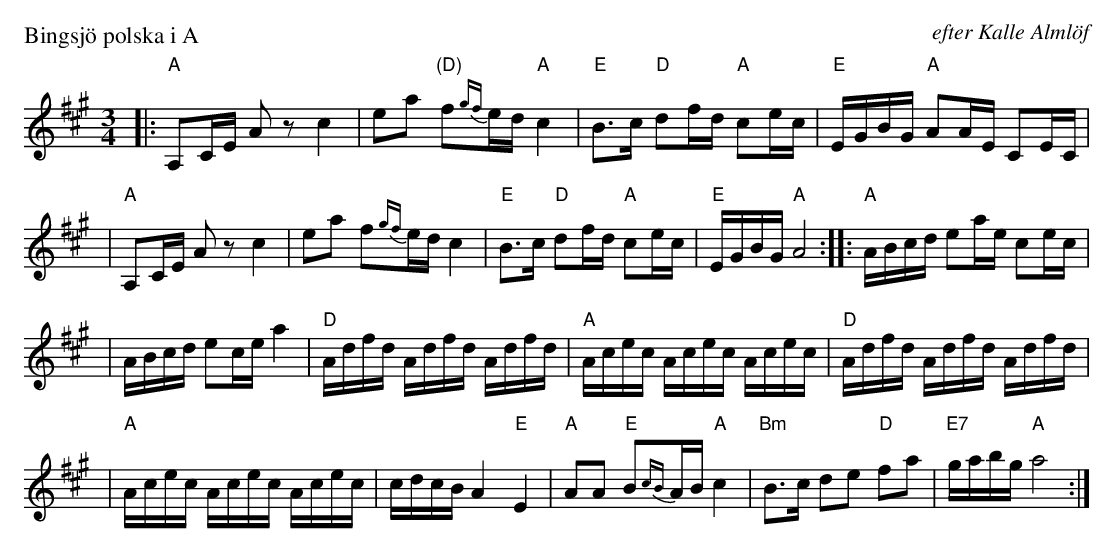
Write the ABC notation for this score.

X:1
P: Bingsj\"o polska i A
O: efter Kalle Alml\"of
M: 3/4
L: 1/16
K: A
|: "A"A,2CE A2z2 c4 \
| e2a2 "(D)"f2{gf}ed "A"c4 \
| "E"B3c "D"d2fd "A"c2ec \
| "E"EGBG "A"A2AE C2EC |
| "A"A,2CE A2z2 c4 \
| e2a2 f2{gf}ed c4 \
| "E"B3c "D"d2fd "A"c2ec \
| "E"EGBG "A"A8 \
:: "A"ABcd e2ae c2ec |
| ABcd e2ce a4 \
| "D"Adfd Adfd Adfd \
| "A"Acec Acec Acec \
| "D"Adfd Adfd Adfd |
| "A"Acec Acec Acec \
| cdcB A4 "E"E4 \
| "A"A2A2 "E"B2{cB}AB "A"c4 \
| "Bm"B3c d2e2 "D"f2a2 \
| "E7"gabg "A"a8 :|
